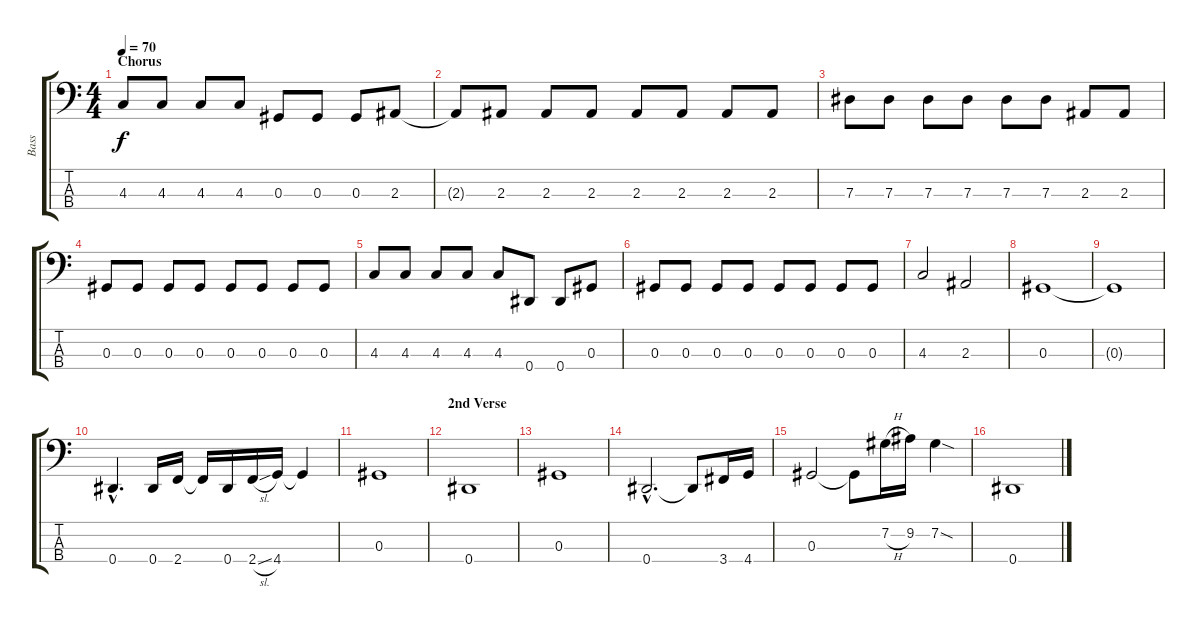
\track ("Bass" "Bass") {instrument electricbassfinger}
\staff {score tabs}
\tuning (Gb2 Db2 Ab1 Eb1) {hide}
\ts (4 4)
\section ("" "Chorus")
\tempo 70
\clef f4
\ks c
4.3.8{dy f} 4.3.8 4.3.8 4.3.8 0.3.8 0.3.8 0.3.8 2.3.8 |
2.3{t}.8 2.3.8 2.3.8 2.3.8 2.3.8 2.3.8 2.3.8 2.3.8 |
7.3.8 7.3.8 7.3.8 7.3.8 7.3.8 7.3.8 2.3.8 2.3.8 |
0.3.8 0.3.8 0.3.8 0.3.8 0.3.8 0.3.8 0.3.8 0.3.8 |
4.3.8 4.3.8 4.3.8 4.3.8 4.3.8 0.4.8 0.4.8 0.3.8 |
0.3.8 0.3.8 0.3.8 0.3.8 0.3.8 0.3.8 0.3.8 0.3.8 |
4.3.2 2.3.2 |
0.3.1 |
0.3{t}.1 |
\section ("" "")
0.4{hac}.4{d} 0.4.16 2.4.16 2.4{t}.16 0.4.16 2.4{sl}.16 4.4.16 4.4{t}.4 |
0.3.1 |
\section ("" "2nd Verse")
0.4.1 |
0.3.1 |
0.4{hac}.2{d} 0.4{t}.8 3.4.16 4.4.16 |
0.3.2 0.3{t}.8 7.2{h}.16 9.2.16 7.2{sod}.4 |
0.4.1
